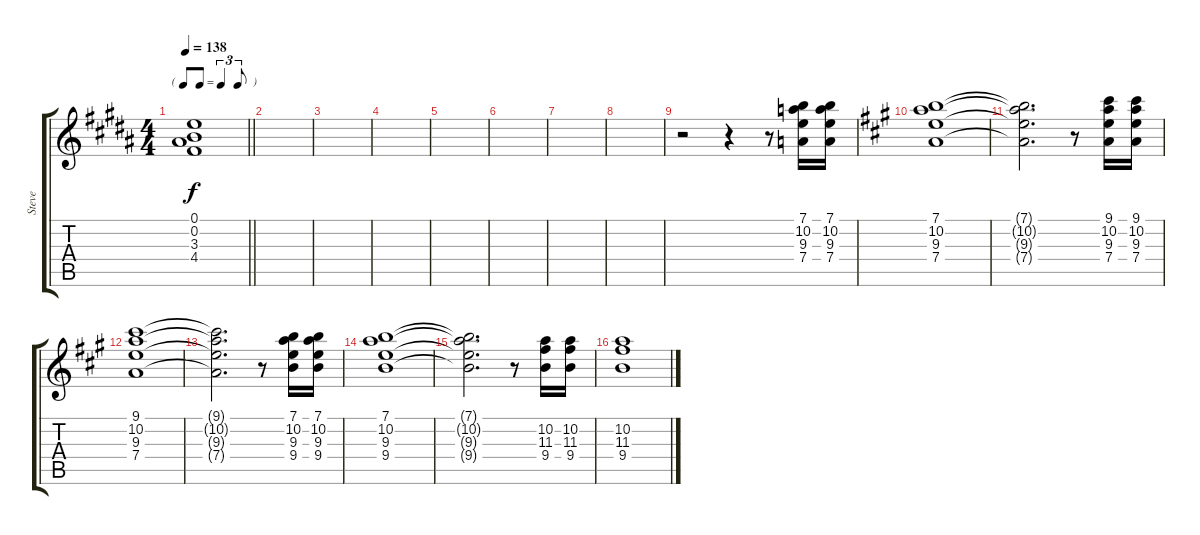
\track ("Steve" "Steve") {instrument distortionguitar}
\staff {score tabs}
\tuning (E4 B3 G3 D3 A2 E2) {hide}
\ts (4 4)
\tf triplet8th
\tempo 138
\clef g2
\barLineRight lightlight
\ks b
(0.1{t} 0.2{t} 3.3{t} 4.4{t}).1{dy f} |
|
|
|
|
|
|
|
r.2 r.4 r.8 (7.1 10.2 9.3 7.4).16 (7.1 10.2 9.3 7.4).16 |
\ks a
(7.1 10.2 9.3 7.4).1 |
(7.1{t} 10.2{t} 9.3{t} 7.4{t}).2{d} r.8 (9.1 10.2 9.3 7.4).16 (9.1 10.2 9.3 7.4).16 |
(9.1 10.2 9.3 7.4).1 |
(9.1{t} 10.2{t} 9.3{t} 7.4{t}).2{d} r.8 (7.1 10.2 9.3 9.4).16 (7.1 10.2 9.3 9.4).16 |
(7.1 10.2 9.3 9.4).1 |
(7.1{t} 10.2{t} 9.3{t} 9.4{t}).2{d} r.8 (10.2 11.3 9.4).16 (10.2 11.3 9.4).16 |
(10.2 11.3 9.4).1
